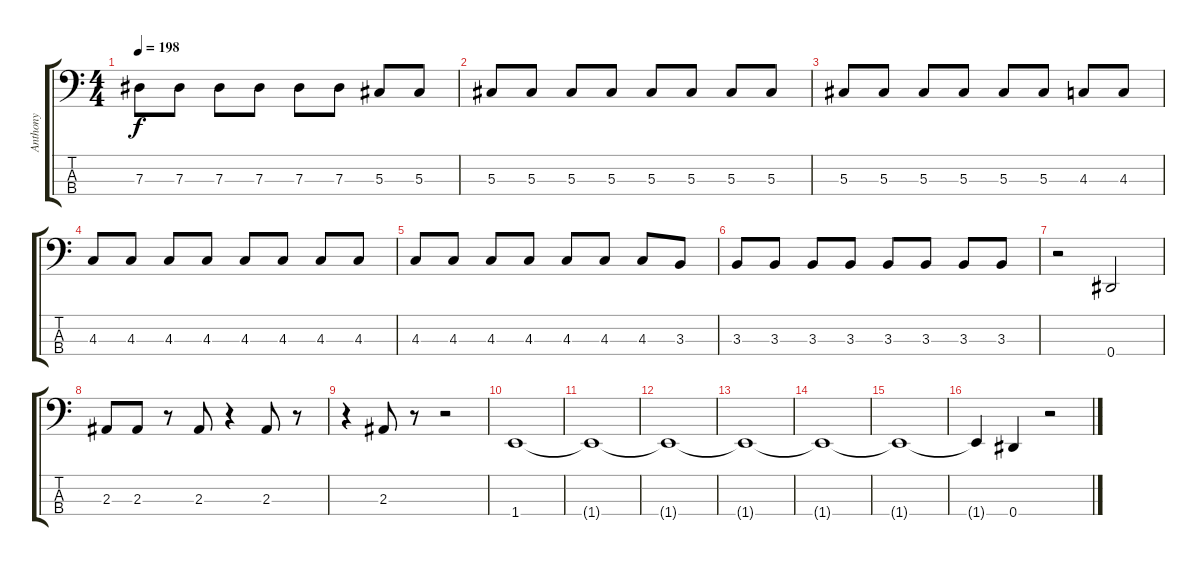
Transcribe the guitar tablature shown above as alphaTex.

\track ("Anthony" "Anthony") {instrument electricbassfinger}
\staff {score tabs}
\tuning (Gb2 Db2 Ab1 Eb1) {hide}
\ts (4 4)
\tempo 198
\clef f4
\ks c
7.3.8{dy f} 7.3.8 7.3.8 7.3.8 7.3.8 7.3.8 5.3.8 5.3.8 |
5.3.8 5.3.8 5.3.8 5.3.8 5.3.8 5.3.8 5.3.8 5.3.8 |
5.3.8 5.3.8 5.3.8 5.3.8 5.3.8 5.3.8 4.3.8 4.3.8 |
4.3.8 4.3.8 4.3.8 4.3.8 4.3.8 4.3.8 4.3.8 4.3.8 |
4.3.8 4.3.8 4.3.8 4.3.8 4.3.8 4.3.8 4.3.8 3.3.8 |
3.3.8 3.3.8 3.3.8 3.3.8 3.3.8 3.3.8 3.3.8 3.3.8 |
r.2 0.4.2 |
2.3.8 2.3.8 r.8 2.3.8 r.4 2.3.8 r.8 |
r.4 2.3.8 r.8 r.2 |
1.4.1 |
1.4{t}.1 |
1.4{t}.1 |
1.4{t}.1 |
1.4{t}.1 |
1.4{t}.1 |
1.4{t}.4 0.4.4 r.2
